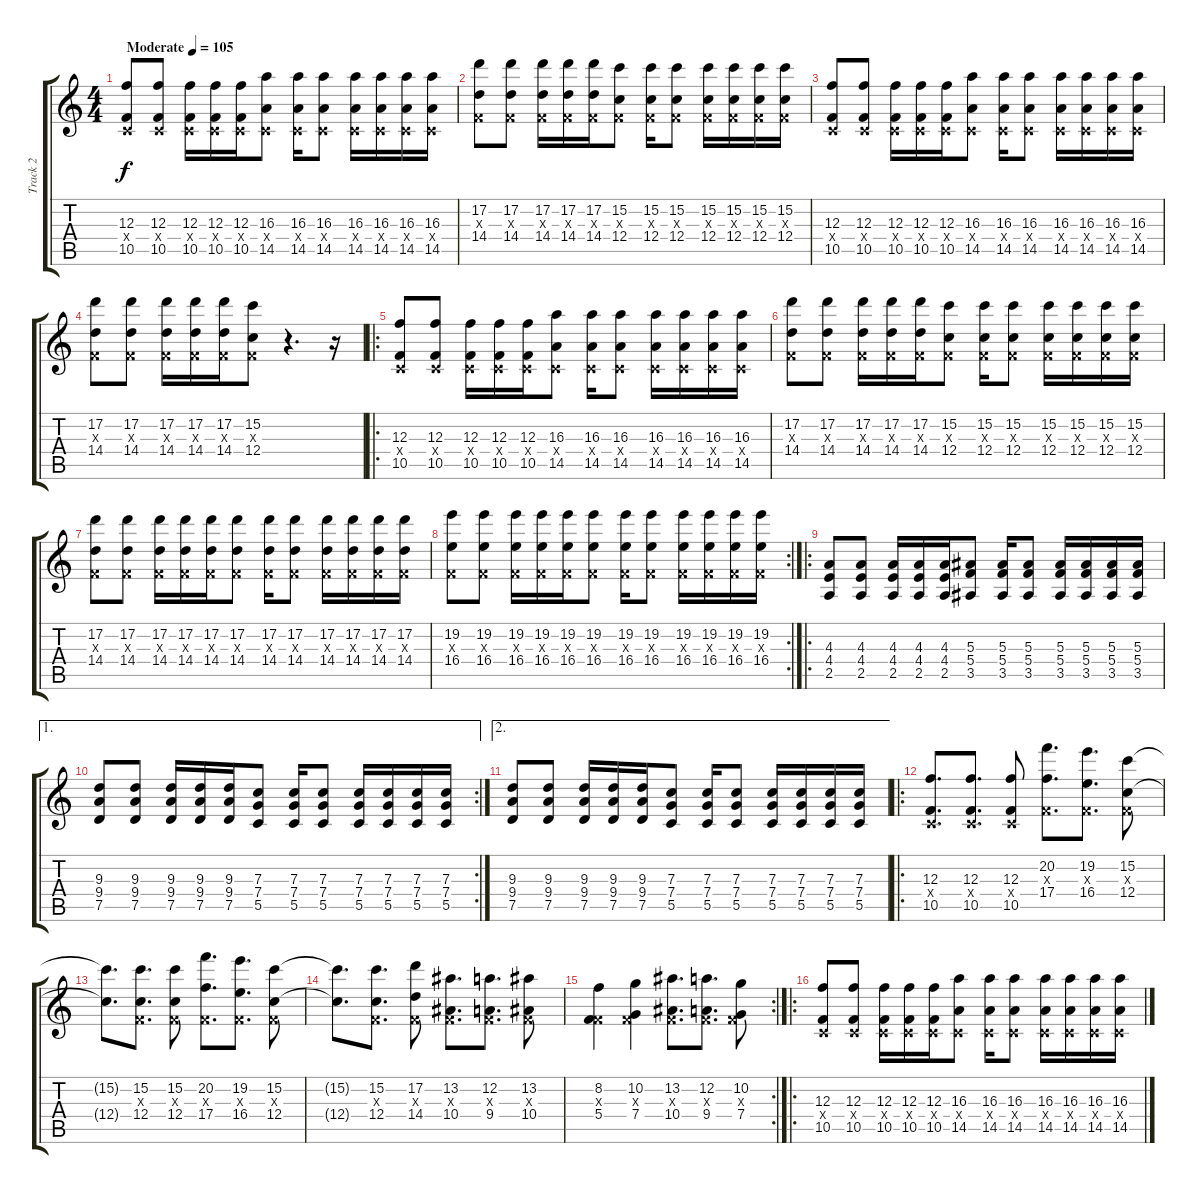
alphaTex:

\track ("Track 2" "Track 2") {instrument overdrivenguitar}
\staff {score tabs}
\tuning (D4 A3 F3 C3 G2 C2) {hide}
\ts (4 4)
\tempo (105 "Moderate")
\clef g2
\ks c
(12.3 0.4{x} 10.5).8{dy f instrument overdrivenguitar} (12.3 0.4{x} 10.5).8 (12.3 0.4{x} 10.5).16 (12.3 0.4{x} 10.5).16 (12.3 0.4{x} 10.5).16 (16.3 0.4{x} 14.5).8 (16.3 0.4{x} 14.5).16 (16.3 0.4{x} 14.5).8 (16.3 0.4{x} 14.5).16 (16.3 0.4{x} 14.5).16 (16.3 0.4{x} 14.5).16 (16.3 0.4{x} 14.5).16 |
(17.2 0.3{x} 14.4).8 (17.2 0.3{x} 14.4).8 (17.2 0.3{x} 14.4).16 (17.2 0.3{x} 14.4).16 (17.2 0.3{x} 14.4).16 (15.2 0.3{x} 12.4).8 (15.2 0.3{x} 12.4).16 (15.2 0.3{x} 12.4).8 (15.2 0.3{x} 12.4).16 (15.2 0.3{x} 12.4).16 (15.2 0.3{x} 12.4).16 (15.2 0.3{x} 12.4).16 |
(12.3 0.4{x} 10.5).8 (12.3 0.4{x} 10.5).8 (12.3 0.4{x} 10.5).16 (12.3 0.4{x} 10.5).16 (12.3 0.4{x} 10.5).16 (16.3 0.4{x} 14.5).8 (16.3 0.4{x} 14.5).16 (16.3 0.4{x} 14.5).8 (16.3 0.4{x} 14.5).16 (16.3 0.4{x} 14.5).16 (16.3 0.4{x} 14.5).16 (16.3 0.4{x} 14.5).16 |
(17.2 0.3{x} 14.4).8 (17.2 0.3{x} 14.4).8 (17.2 0.3{x} 14.4).16 (17.2 0.3{x} 14.4).16 (17.2 0.3{x} 14.4).16 (15.2 0.3{x} 12.4).8 r.4{d} r.16 |
\ro
(12.3 0.4{x} 10.5).8 (12.3 0.4{x} 10.5).8 (12.3 0.4{x} 10.5).16 (12.3 0.4{x} 10.5).16 (12.3 0.4{x} 10.5).16 (16.3 0.4{x} 14.5).8 (16.3 0.4{x} 14.5).16 (16.3 0.4{x} 14.5).8 (16.3 0.4{x} 14.5).16 (16.3 0.4{x} 14.5).16 (16.3 0.4{x} 14.5).16 (16.3 0.4{x} 14.5).16 |
(17.2 0.3{x} 14.4).8 (17.2 0.3{x} 14.4).8 (17.2 0.3{x} 14.4).16 (17.2 0.3{x} 14.4).16 (17.2 0.3{x} 14.4).16 (15.2 0.3{x} 12.4).8 (15.2 0.3{x} 12.4).16 (15.2 0.3{x} 12.4).8 (15.2 0.3{x} 12.4).16 (15.2 0.3{x} 12.4).16 (15.2 0.3{x} 12.4).16 (15.2 0.3{x} 12.4).16 |
(17.2 0.3{x} 14.4).8 (17.2 0.3{x} 14.4).8 (17.2 0.3{x} 14.4).16 (17.2 0.3{x} 14.4).16 (17.2 0.3{x} 14.4).16 (17.2 0.3{x} 14.4).8 (17.2 0.3{x} 14.4).16 (17.2 0.3{x} 14.4).8 (17.2 0.3{x} 14.4).16 (17.2 0.3{x} 14.4).16 (17.2 0.3{x} 14.4).16 (17.2 0.3{x} 14.4).16 |
\rc 2
(19.2 0.3{x} 16.4).8 (19.2 0.3{x} 16.4).8 (19.2 0.3{x} 16.4).16 (19.2 0.3{x} 16.4).16 (19.2 0.3{x} 16.4).16 (19.2 0.3{x} 16.4).8 (19.2 0.3{x} 16.4).16 (19.2 0.3{x} 16.4).8 (19.2 0.3{x} 16.4).16 (19.2 0.3{x} 16.4).16 (19.2 0.3{x} 16.4).16 (19.2 0.3{x} 16.4).16 |
\ro
(4.3 4.4 2.5).8 (4.3 4.4 2.5).8 (4.3 4.4 2.5).16 (4.3 4.4 2.5).16 (4.3 4.4 2.5).16 (5.3 5.4 3.5).8 (5.3 5.4 3.5).16 (5.3 5.4 3.5).8 (5.3 5.4 3.5).16 (5.3 5.4 3.5).16 (5.3 5.4 3.5).16 (5.3 5.4 3.5).16 |
\ae 1
\rc 2
(9.3 9.4 7.5).8 (9.3 9.4 7.5).8 (9.3 9.4 7.5).16 (9.3 9.4 7.5).16 (9.3 9.4 7.5).16 (7.3 7.4 5.5).8 (7.3 7.4 5.5).16 (7.3 7.4 5.5).8 (7.3 7.4 5.5).16 (7.3 7.4 5.5).16 (7.3 7.4 5.5).16 (7.3 7.4 5.5).16 |
\ae 2
(9.3 9.4 7.5).8 (9.3 9.4 7.5).8 (9.3 9.4 7.5).16 (9.3 9.4 7.5).16 (9.3 9.4 7.5).16 (7.3 7.4 5.5).8 (7.3 7.4 5.5).16 (7.3 7.4 5.5).8 (7.3 7.4 5.5).16 (7.3 7.4 5.5).16 (7.3 7.4 5.5).16 (7.3 7.4 5.5).16 |
\ro
(12.3 0.4{x} 10.5).8{d} (12.3 0.4{x} 10.5).8{d} (12.3 0.4{x} 10.5).8 (20.2 0.3{x} 17.4).8{d} (19.2 0.3{x} 16.4).8{d} (15.2 0.3{x} 12.4).8 |
(15.2{t} 12.4{t}).8{d} (15.2 0.3{x} 12.4).8{d} (15.2 0.3{x} 12.4).8 (20.2 0.3{x} 17.4).8{d} (19.2 0.3{x} 16.4).8{d} (15.2 0.3{x} 12.4).8 |
(15.2{t} 12.4{t}).8{d} (15.2 0.3{x} 12.4).8{d} (17.2 0.3{x} 14.4).8 (13.2 0.3{x} 10.4).8{d} (12.2 0.3{x} 9.4).8{d} (13.2 0.3{x} 10.4).8 |
\rc 2
(8.2 0.3{x} 5.4).4 (10.2 0.3{x} 7.4).4 (13.2 0.3{x} 10.4).8{d} (12.2 0.3{x} 9.4).8{d} (10.2 0.3{x} 7.4).8 |
\ro
(12.3 0.4{x} 10.5).8 (12.3 0.4{x} 10.5).8 (12.3 0.4{x} 10.5).16 (12.3 0.4{x} 10.5).16 (12.3 0.4{x} 10.5).16 (16.3 0.4{x} 14.5).8 (16.3 0.4{x} 14.5).16 (16.3 0.4{x} 14.5).8 (16.3 0.4{x} 14.5).16 (16.3 0.4{x} 14.5).16 (16.3 0.4{x} 14.5).16 (16.3 0.4{x} 14.5).16
